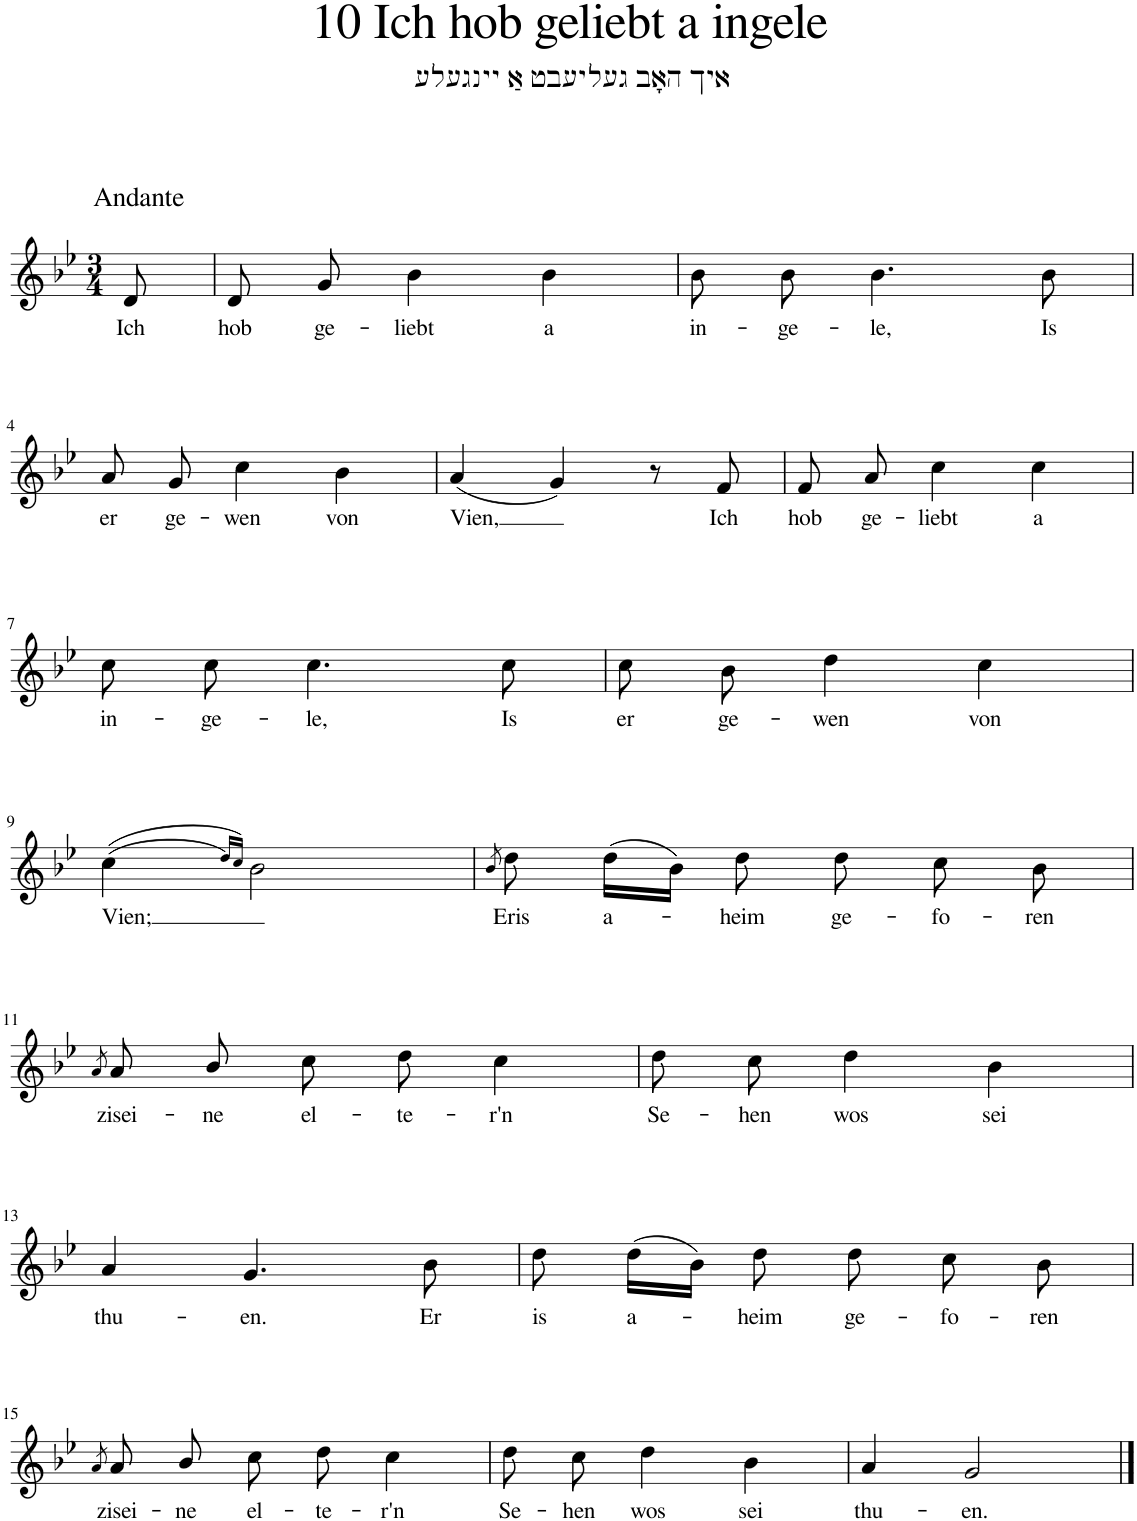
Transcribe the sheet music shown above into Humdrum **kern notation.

**kern	**text
*part1	*part1
*staff1	*staff1
*I"Piano	*
*I'Pno.	*
*clefG2	*
*k[b-e-]	*
*M3/4	*
=1	=1
!LO:TX:a:t=Andante	!
!	!LO:LY:b
8d/	Ich
=2	=2
!	!LO:LY:b
8d/	hob
!	!LO:LY:b
8g/	ge-
!	!LO:LY:b
4b-\	-liebt
!	!LO:LY:b
4b-\	a
=3	=3
!	!LO:LY:b
8b-\	in-
!	!LO:LY:b
8b-\	-ge-
!	!LO:LY:b
4.b-\	-le,
!	!LO:LY:b
8b-\	Is
!!LO:LB:g=z
=4	=4
!	!LO:LY:b
8a/	er
!	!LO:LY:b
8g/	ge-
!	!LO:LY:b
4cc\	-wen
!	!LO:LY:b
4b-\	von
=5	=5
!	!LO:LY:b
(4a/	Vien,
4g/)	.
8r	.
!	!LO:LY:b
8f/	Ich
=6	=6
!	!LO:LY:b
8f/	hob
!	!LO:LY:b
8a/	ge-
!	!LO:LY:b
4cc\	-liebt
!	!LO:LY:b
4cc\	a
!!LO:LB:g=z
=7	=7
!	!LO:LY:b
8cc\	in-
!	!LO:LY:b
8cc\	-ge-
!	!LO:LY:b
4.cc\	-le,
!	!LO:LY:b
8cc\	Is
=8	=8
!	!LO:LY:b
8cc\	er
!	!LO:LY:b
8b-\	ge-
!	!LO:LY:b
4dd\	-wen
!	!LO:LY:b
4cc\	von
!!LO:LB:g=z
=9	=9
!	!LO:LY:b
((4cc\	Vien;
16qdd/LL)	.
16qcc/JJ)	.
2b-\	.
=10	=10
8qb-/	.
!	!LO:LY:b
8dd\	Eris
!	!LO:LY:b
(16dd\LL	a-
16b-\JJ)	.
!	!LO:LY:b
8dd\	-heim
!	!LO:LY:b
8dd\	ge-
!	!LO:LY:b
8cc\	-fo-
!	!LO:LY:b
8b-\	-ren
!!LO:LB:g=z
=11	=11
8qa/	.
!	!LO:LY:b
8a/	zisei-
!	!LO:LY:b
8b-/	-ne
!	!LO:LY:b
8cc\	el-
!	!LO:LY:b
8dd\	-te-
!	!LO:LY:b
4cc\	-r'n
=12	=12
!	!LO:LY:b
8dd\	Se-
!	!LO:LY:b
8cc\	-hen
!	!LO:LY:b
4dd\	wos
!	!LO:LY:b
4b-\	sei
!!LO:LB:g=z
=13	=13
!	!LO:LY:b
4a/	thu-
!	!LO:LY:b
4.g/	-en.
!	!LO:LY:b
8b-\	Er
=14	=14
!	!LO:LY:b
8dd\	is
!	!LO:LY:b
(16dd\LL	a-
16b-\JJ)	.
!	!LO:LY:b
8dd\	-heim
!	!LO:LY:b
8dd\	ge-
!	!LO:LY:b
8cc\	-fo-
!	!LO:LY:b
8b-\	-ren
!!LO:LB:g=z
=15	=15
8qa/	.
!	!LO:LY:b
8a/	zisei-
!	!LO:LY:b
8b-/	-ne
!	!LO:LY:b
8cc\	el-
!	!LO:LY:b
8dd\	-te-
!	!LO:LY:b
4cc\	-r'n
=16	=16
!	!LO:LY:b
8dd\	Se-
!	!LO:LY:b
8cc\	-hen
!	!LO:LY:b
4dd\	wos
!	!LO:LY:b
4b-\	sei
=17	=17
!	!LO:LY:b
4a/	thu-
!	!LO:LY:b
2g/	-en.
==	==
*-	*-
